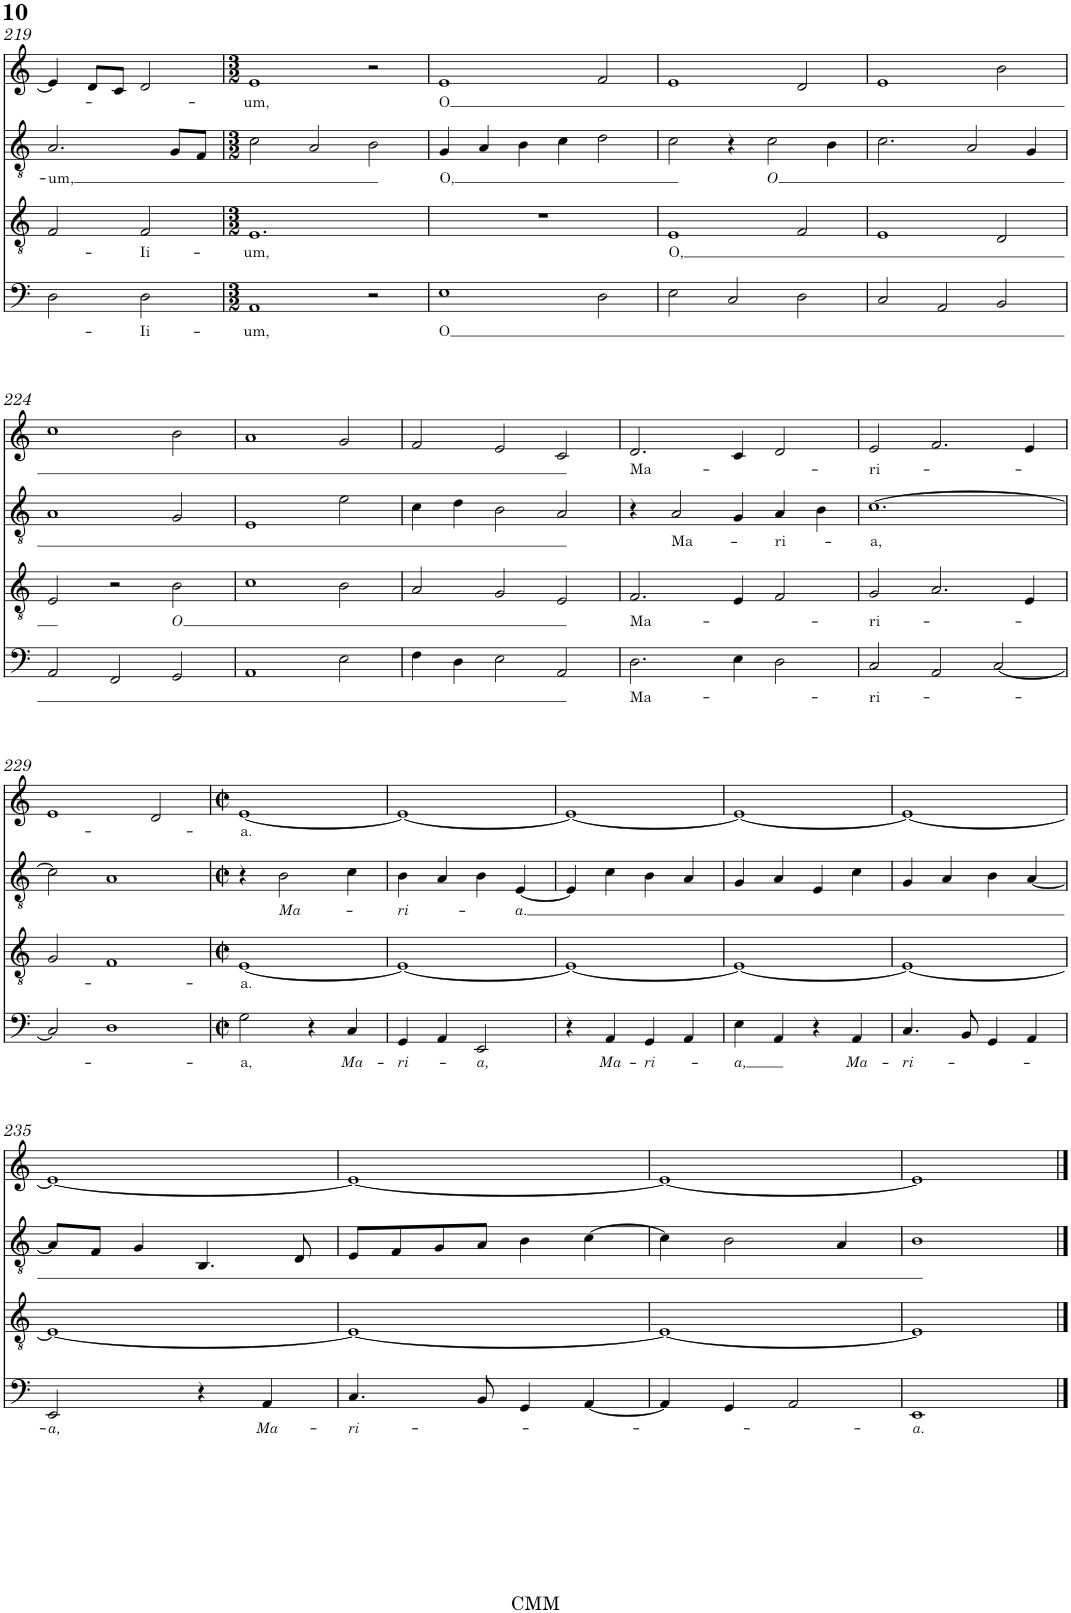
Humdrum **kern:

**kern	**text	**kern	**text	**kern	**text	**kern	**text
*part4	*part4	*part3	*part3	*part2	*part2	*part1	*part1
*staff4	*staff4	*staff3	*staff3	*staff2	*staff2	*staff1	*staff1
*I"Piano	*	*I"Piano	*	*I"Piano	*	*I"Piano	*
*I'Pno	*	*I'Pno	*	*I'Pno	*	*I'Pno	*
!!LO:PB:g=z
*clefF4	*	*clefGv2	*	*clefGv2	*	*clefG2	*
*k[]	*	*k[]	*	*k[]	*	*k[]	*
*M2/2	*	*M2/2	*	*M2/2	*	*M2/2	*
*met(c|)	*	*met(c|)	*	*met(c|)	*	*met(c|)	*
=219	=219	=219	=219	=219	=219	=219	=219
!	!	!	!	!	!LO:LY:b	!	!
2D\	.	2F/	.	2.A/	-um,	4e/]	.
.	.	.	.	.	.	8d/L	.
.	.	.	.	.	.	8c/J	.
!	!LO:LY:b	!	!LO:LY:b	!	!	!	!
2D\	-Ii-	2F/	-Ii-	.	.	2d/	.
.	.	.	.	8G/L	.	.	.
.	.	.	.	8F/J	.	.	.
=220	=220	=220	=220	=220	=220	=220	=220
*M3/2	*	*M3/2	*	*M3/2	*	*M3/2	*
!	!LO:LY:b	!	!LO:LY:b	!	!	!	!LO:LY:b
1AA	-um,	1.E	-um,	2c\	.	1e	-um,
.	.	.	.	2A/	.	.	.
2r	.	.	.	2B\	.	2r	.
=221	=221	=221	=221	=221	=221	=221	=221
!	!LO:LY:b	!	!	!	!LO:LY:b	!	!LO:LY:b
1E	-O	1.r	.	4G/	O,	1e	O
.	.	.	.	4A/	.	.	.
.	.	.	.	4B\	.	.	.
.	.	.	.	4c\	.	.	.
2D\	.	.	.	2d\	.	2f/	.
=222	=222	=222	=222	=222	=222	=222	=222
!	!	!	!LO:LY:b	!	!	!	!
2E\	.	1E	O,	2c\	.	1e	.
2C/	.	.	.	4r	.	.	.
!	!	!	!	!	!LO:LY:b	!	!
.	.	.	.	2c\	O	.	.
2D\	.	2F/	.	.	.	2d/	.
.	.	.	.	4B\	.	.	.
=223	=223	=223	=223	=223	=223	=223	=223
2C/	.	1E	.	2.c\	.	1e	.
2AA/	.	.	.	.	.	.	.
.	.	.	.	2A/	.	.	.
2BB/	.	2D/	.	.	.	2b\	.
.	.	.	.	4G/	.	.	.
!!LO:LB:g=z
=224	=224	=224	=224	=224	=224	=224	=224
2AA/	.	2E/	.	1A	.	1cc	.
2FF/	.	2r	.	.	.	.	.
!	!	!	!LO:LY:b	!	!	!	!
2GG/	.	2B\	O	2G/	.	2b\	.
=225	=225	=225	=225	=225	=225	=225	=225
1AA	.	1c	.	1E	.	1a	.
2E\	.	2B\	.	2e\	.	2g/	.
=226	=226	=226	=226	=226	=226	=226	=226
4F\	.	2A/	.	4c\	.	2f/	.
4D\	.	.	.	4d\	.	.	.
2E\	.	2G/	.	2B\	.	2e/	.
2AA/	.	2E/	.	2A/	.	2c/	.
=227	=227	=227	=227	=227	=227	=227	=227
!	!LO:LY:b	!	!LO:LY:b	!	!	!	!LO:LY:b
2.D\	-Ma-	2.F/	-Ma-	4r	.	2.d/	-Ma-
!	!	!	!	!	!LO:LY:b	!	!
.	.	.	.	2A/	-Ma-	.	.
4E\	.	4E/	.	4G/	.	4c/	.
!	!	!	!	!	!LO:LY:b	!	!
2D\	.	2F/	.	4A/	-ri-	2d/	.
.	.	.	.	4B\	.	.	.
=228	=228	=228	=228	=228	=228	=228	=228
!	!LO:LY:b	!	!LO:LY:b	!	!LO:LY:b	!	!LO:LY:b
2C/	-ri-	2G/	-ri-	[1.c	-a,	2e/	-ri-
2AA/	.	2.A/	.	.	.	2.f/	.
[2C/	.	.	.	.	.	.	.
.	.	4E/	.	.	.	4e/	.
!!LO:LB:g=z
=229	=229	=229	=229	=229	=229	=229	=229
2C/]	.	2G/	.	2c\]	.	1e	.
1D	.	1F	.	1A	.	.	.
.	.	.	.	.	.	2d/	.
=230	=230	=230	=230	=230	=230	=230	=230
*M2/2	*	*M2/2	*	*M2/2	*	*M2/2	*
*met(c|)	*	*met(c|)	*	*met(c|)	*	*met(c|)	*
!	!LO:LY:b	!	!LO:LY:b	!	!	!	!LO:LY:b
2G\	-a,	[1E	-a.	4r	.	[1e	-a.
!	!	!	!	!	!LO:LY:b	!	!
.	.	.	.	2B\	Ma-	.	.
4r	.	.	.	.	.	.	.
!	!LO:LY:b	!	!	!	!	!	!
4C/	Ma-	.	.	4c\	.	.	.
=231	=231	=231	=231	=231	=231	=231	=231
!	!LO:LY:b	!	!	!	!LO:LY:b	!	!
4GG/	-ri-	1E_	.	4B\	-ri-	1e_	.
4AA/	.	.	.	4A/	.	.	.
!	!LO:LY:b	!	!	!	!	!	!
2EE/	-a,	.	.	4B\	.	.	.
!	!	!	!	!	!LO:LY:b	!	!
.	.	.	.	[4E/	-a.	.	.
=232	=232	=232	=232	=232	=232	=232	=232
4r	.	1E_	.	4E/]	.	1e_	.
!	!LO:LY:b	!	!	!	!	!	!
4AA/	Ma-	.	.	4c\	.	.	.
!	!LO:LY:b	!	!	!	!	!	!
4GG/	-ri-	.	.	4B\	.	.	.
4AA/	.	.	.	4A/	.	.	.
=233	=233	=233	=233	=233	=233	=233	=233
!	!LO:LY:b	!	!	!	!	!	!
4E\	-a,	1E_	.	4G/	.	1e_	.
4AA/	.	.	.	4A/	.	.	.
4r	.	.	.	4E/	.	.	.
!	!LO:LY:b	!	!	!	!	!	!
4AA/	Ma-	.	.	4c\	.	.	.
=234	=234	=234	=234	=234	=234	=234	=234
!	!LO:LY:b	!	!	!	!	!	!
4.C/	-ri-	1E_	.	4G/	.	1e_	.
.	.	.	.	4A/	.	.	.
8BB/	.	.	.	.	.	.	.
4GG/	.	.	.	4B\	.	.	.
4AA/	.	.	.	[4A/	.	.	.
!!LO:LB:g=z
=235	=235	=235	=235	=235	=235	=235	=235
!	!LO:LY:b	!	!	!	!	!	!
2EE/	-a,	1E_	.	8A/L]	.	1e_	.
.	.	.	.	8F/J	.	.	.
.	.	.	.	4G/	.	.	.
4r	.	.	.	4.BB/	.	.	.
!	!LO:LY:b	!	!	!	!	!	!
4AA/	Ma-	.	.	.	.	.	.
.	.	.	.	8D/	.	.	.
=236	=236	=236	=236	=236	=236	=236	=236
!	!LO:LY:b	!	!	!	!	!	!
4.C/	-ri-	1E_	.	8E/L	.	1e_	.
.	.	.	.	8F/	.	.	.
.	.	.	.	8G/	.	.	.
8BB/	.	.	.	8A/J	.	.	.
4GG/	.	.	.	4B\	.	.	.
[4AA/	.	.	.	[4c\	.	.	.
=237	=237	=237	=237	=237	=237	=237	=237
4AA/]	.	1E_	.	4c\]	.	1e_	.
4GG/	.	.	.	2B\	.	.	.
2AA/	.	.	.	.	.	.	.
.	.	.	.	4A/	.	.	.
=238	=238	=238	=238	=238	=238	=238	=238
!	!LO:LY:b	!	!	!	!	!	!
1EE	-a.	1E]	.	1B	.	1e]	.
==	==	==	==	==	==	==	==
*-	*-	*-	*-	*-	*-	*-	*-
